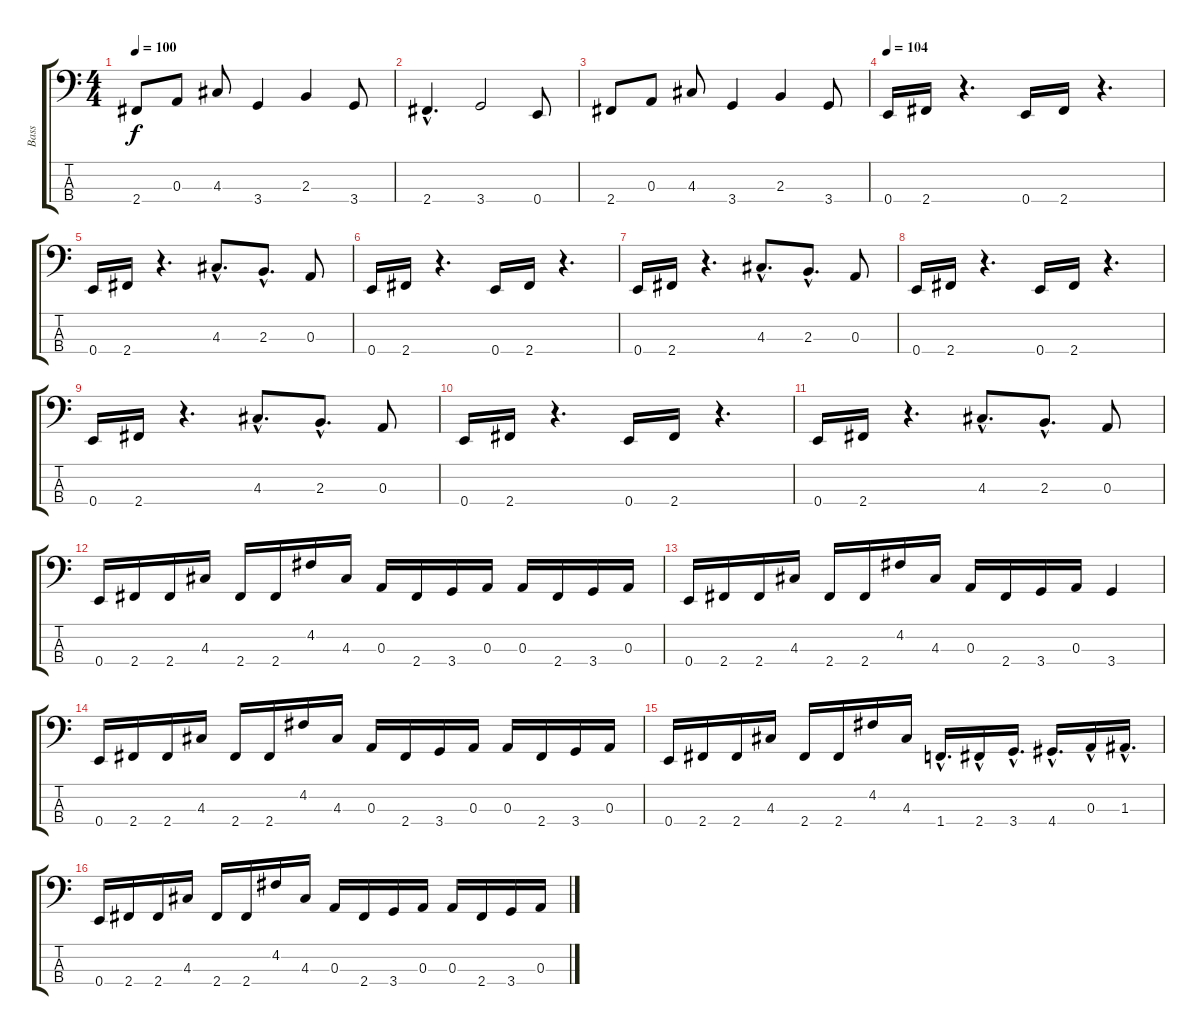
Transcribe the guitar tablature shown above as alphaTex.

\track ("Bass" "Bass") {instrument electricbasspick}
\staff {score tabs}
\tuning (G2 D2 A1 E1) {hide}
\ts (4 4)
\tempo 100
\clef f4
\ks c
2.4.8{dy f} 0.3.8 4.3.8 3.4.4 2.3.4 3.4.8 |
2.4{hac}.4{d} 3.4.2 0.4.8 |
2.4.8 0.3.8 4.3.8 3.4.4 2.3.4 3.4.8 |
\tempo 104
0.4.16 2.4.16 r.4{d} 0.4.16 2.4.16 r.4{d} |
0.4.16 2.4.16 r.4{d} 4.3{hac}.8{d} 2.3{hac}.8{d} 0.3.8 |
0.4.16 2.4.16 r.4{d} 0.4.16 2.4.16 r.4{d} |
0.4.16 2.4.16 r.4{d} 4.3{hac}.8{d} 2.3{hac}.8{d} 0.3.8 |
0.4.16 2.4.16 r.4{d} 0.4.16 2.4.16 r.4{d} |
0.4.16 2.4.16 r.4{d} 4.3{hac}.8{d} 2.3{hac}.8{d} 0.3.8 |
0.4.16 2.4.16 r.4{d} 0.4.16 2.4.16 r.4{d} |
0.4.16 2.4.16 r.4{d} 4.3{hac}.8{d} 2.3{hac}.8{d} 0.3.8 |
0.4.16 2.4.16 2.4.16 4.3.16 2.4.16 2.4.16 4.2.16 4.3.16 0.3.16 2.4.16 3.4.16 0.3.16 0.3.16 2.4.16 3.4.16 0.3.16 |
0.4.16 2.4.16 2.4.16 4.3.16 2.4.16 2.4.16 4.2.16 4.3.16 0.3.16 2.4.16 3.4.16 0.3.16 3.4.4 |
0.4.16 2.4.16 2.4.16 4.3.16 2.4.16 2.4.16 4.2.16 4.3.16 0.3.16 2.4.16 3.4.16 0.3.16 0.3.16 2.4.16 3.4.16 0.3.16 |
0.4.16 2.4.16 2.4.16 4.3.16 2.4.16 2.4.16 4.2.16 4.3.16 1.4{hac}.16{d} 2.4{hac}.16 3.4{hac}.16{d} 4.4{hac}.16{d} 0.3{hac}.16 1.3{hac}.16{d} |
0.4.16 2.4.16 2.4.16 4.3.16 2.4.16 2.4.16 4.2.16 4.3.16 0.3.16 2.4.16 3.4.16 0.3.16 0.3.16 2.4.16 3.4.16 0.3.16
